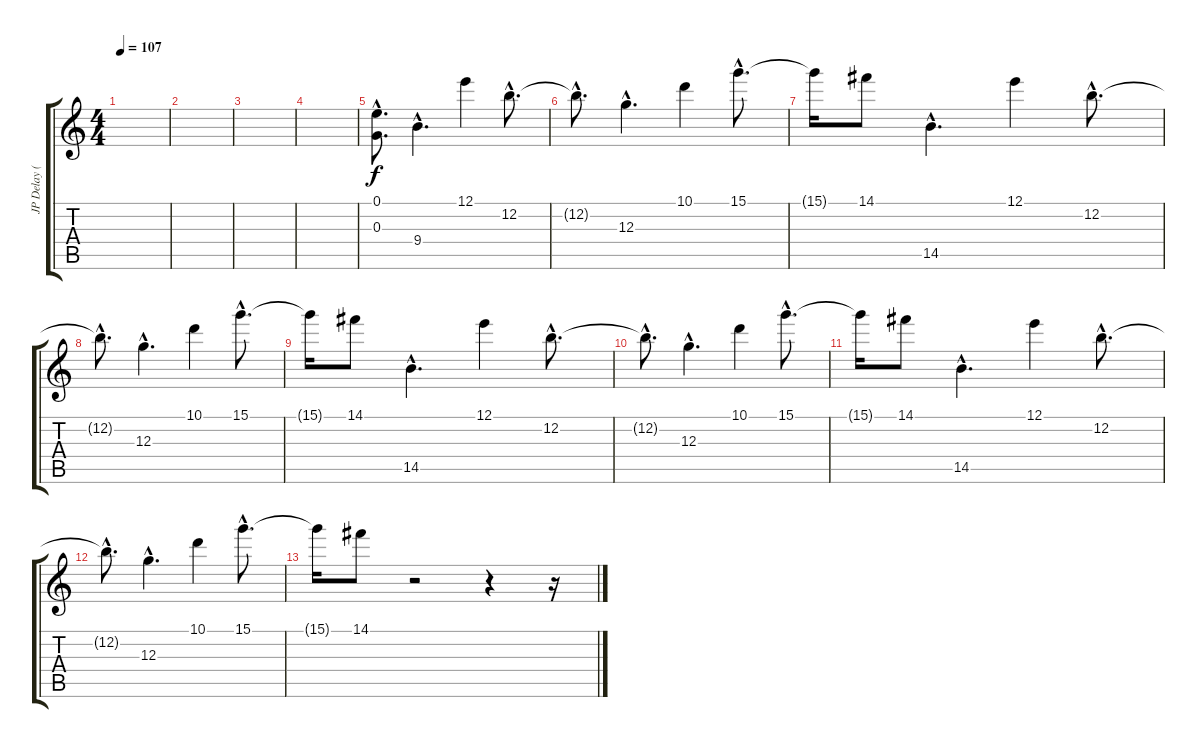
\track ("JP Delay (set at about 416msec)" "JP Delay (") {instrument electricguitarmuted}
\staff {score tabs}
\tuning (E4 B3 G3 D3 A2 E2) {hide}
\ts (4 4)
\tempo 107
\clef g2
\ks c
|
|
|
|
(0.1{hac} 0.3{hac}).8{d instrument electricguitarclean} 9.4{hac}.4{d} 12.1.4 12.2{hac}.8{d} |
12.2{hac t}.8{d} 12.3{hac}.4{d} 10.1.4 15.1{hac}.8{d} |
15.1{t}.16 14.1.8 14.5{hac}.4{d} 12.1.4 12.2{hac}.8{d} |
12.2{hac t}.8{d} 12.3{hac}.4{d} 10.1.4 15.1{hac}.8{d} |
15.1{t}.16 14.1.8 14.5{hac}.4{d} 12.1.4 12.2{hac}.8{d} |
12.2{hac t}.8{d} 12.3{hac}.4{d} 10.1.4 15.1{hac}.8{d} |
15.1{t}.16 14.1.8 14.5{hac}.4{d} 12.1.4 12.2{hac}.8{d} |
12.2{hac t}.8{d} 12.3{hac}.4{d} 10.1.4 15.1{hac}.8{d} |
15.1{t}.16 14.1.8 r.2 r.4 r.16
